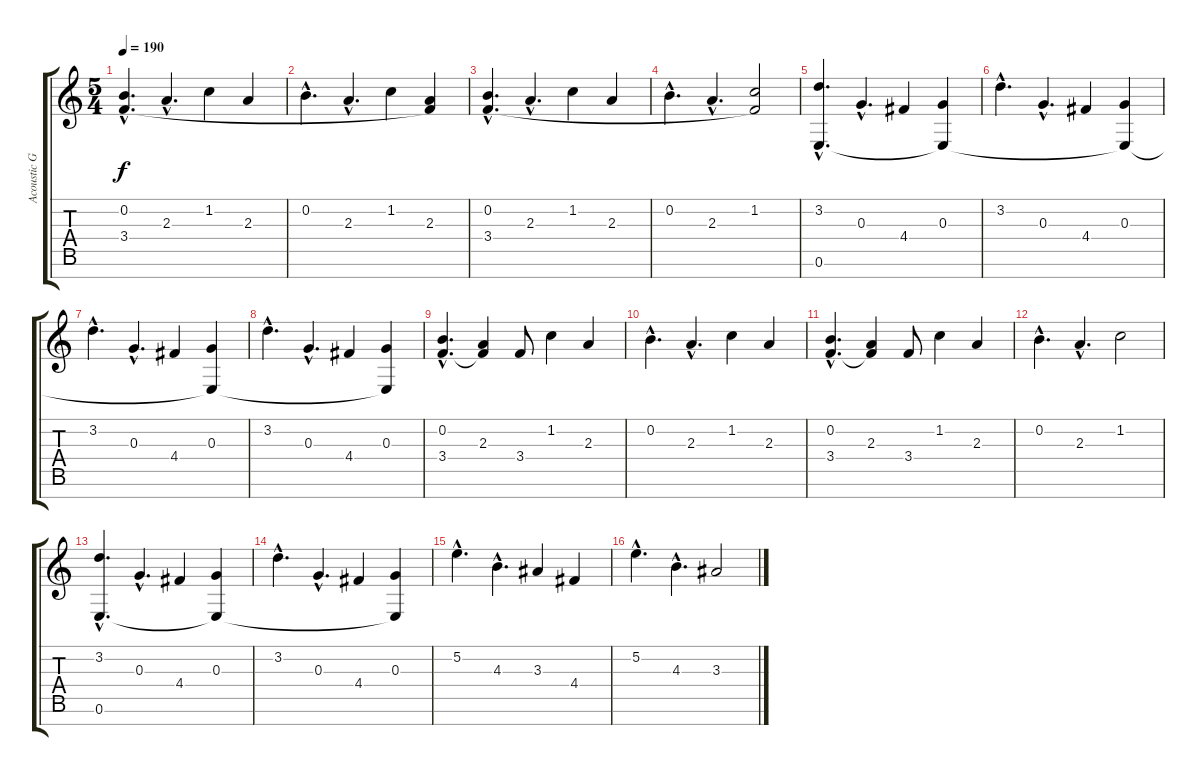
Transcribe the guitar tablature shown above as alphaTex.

\track ("Acoustic Guitar 1" "Acoustic G") {instrument acousticguitarnylon}
\staff {score tabs}
\tuning (E4 B3 G3 D3 A2 E2 B1) {hide}
\ts (5 4)
\tempo 190
\clef g2
\ks c
(0.2{hac} 3.4{hac}).4{d dy f instrument acousticguitarsteel} 2.3{hac}.4{d} 1.2.4 2.3.4 |
0.2{hac}.4{d} 2.3{hac}.4{d} 1.2.4 (2.3 3.4{t}).4 |
(0.2{hac} 3.4{hac}).4{d instrument acousticguitarsteel} 2.3{hac}.4{d} 1.2.4 2.3.4 |
0.2{hac}.4{d} 2.3{hac}.4{d} (1.2 3.4{t}).2 |
(3.2{hac} 0.6{hac}).4{d} 0.3{hac}.4{d} 4.4.4 (0.3 0.6{t}).4 |
3.2{hac}.4{d} 0.3{hac}.4{d} 4.4.4 (0.3 0.6{t}).4 |
3.2{hac}.4{d} 0.3{hac}.4{d} 4.4.4 (0.3 0.6{t}).4 |
3.2{hac}.4{d} 0.3{hac}.4{d} 4.4.4 (0.3 0.6{t}).4 |
(0.2{hac} 3.4{hac}).4{d} (2.3 3.4{t}).4 3.4.8 1.2.4 2.3.4 |
0.2{hac}.4{d} 2.3{hac}.4{d} 1.2.4 2.3.4 |
(0.2{hac} 3.4{hac}).4{d} (2.3 3.4{t}).4 3.4.8 1.2.4 2.3.4 |
0.2{hac}.4{d} 2.3{hac}.4{d} 1.2.2 |
(3.2{hac} 0.6{hac}).4{d} 0.3{hac}.4{d} 4.4.4 (0.3 0.6{t}).4 |
3.2{hac}.4{d} 0.3{hac}.4{d} 4.4.4 (0.3 0.6{t}).4 |
5.2{hac}.4{d} 4.3{hac}.4{d} 3.3.4 4.4.4 |
5.2{hac}.4{d} 4.3{hac}.4{d} 3.3.2
